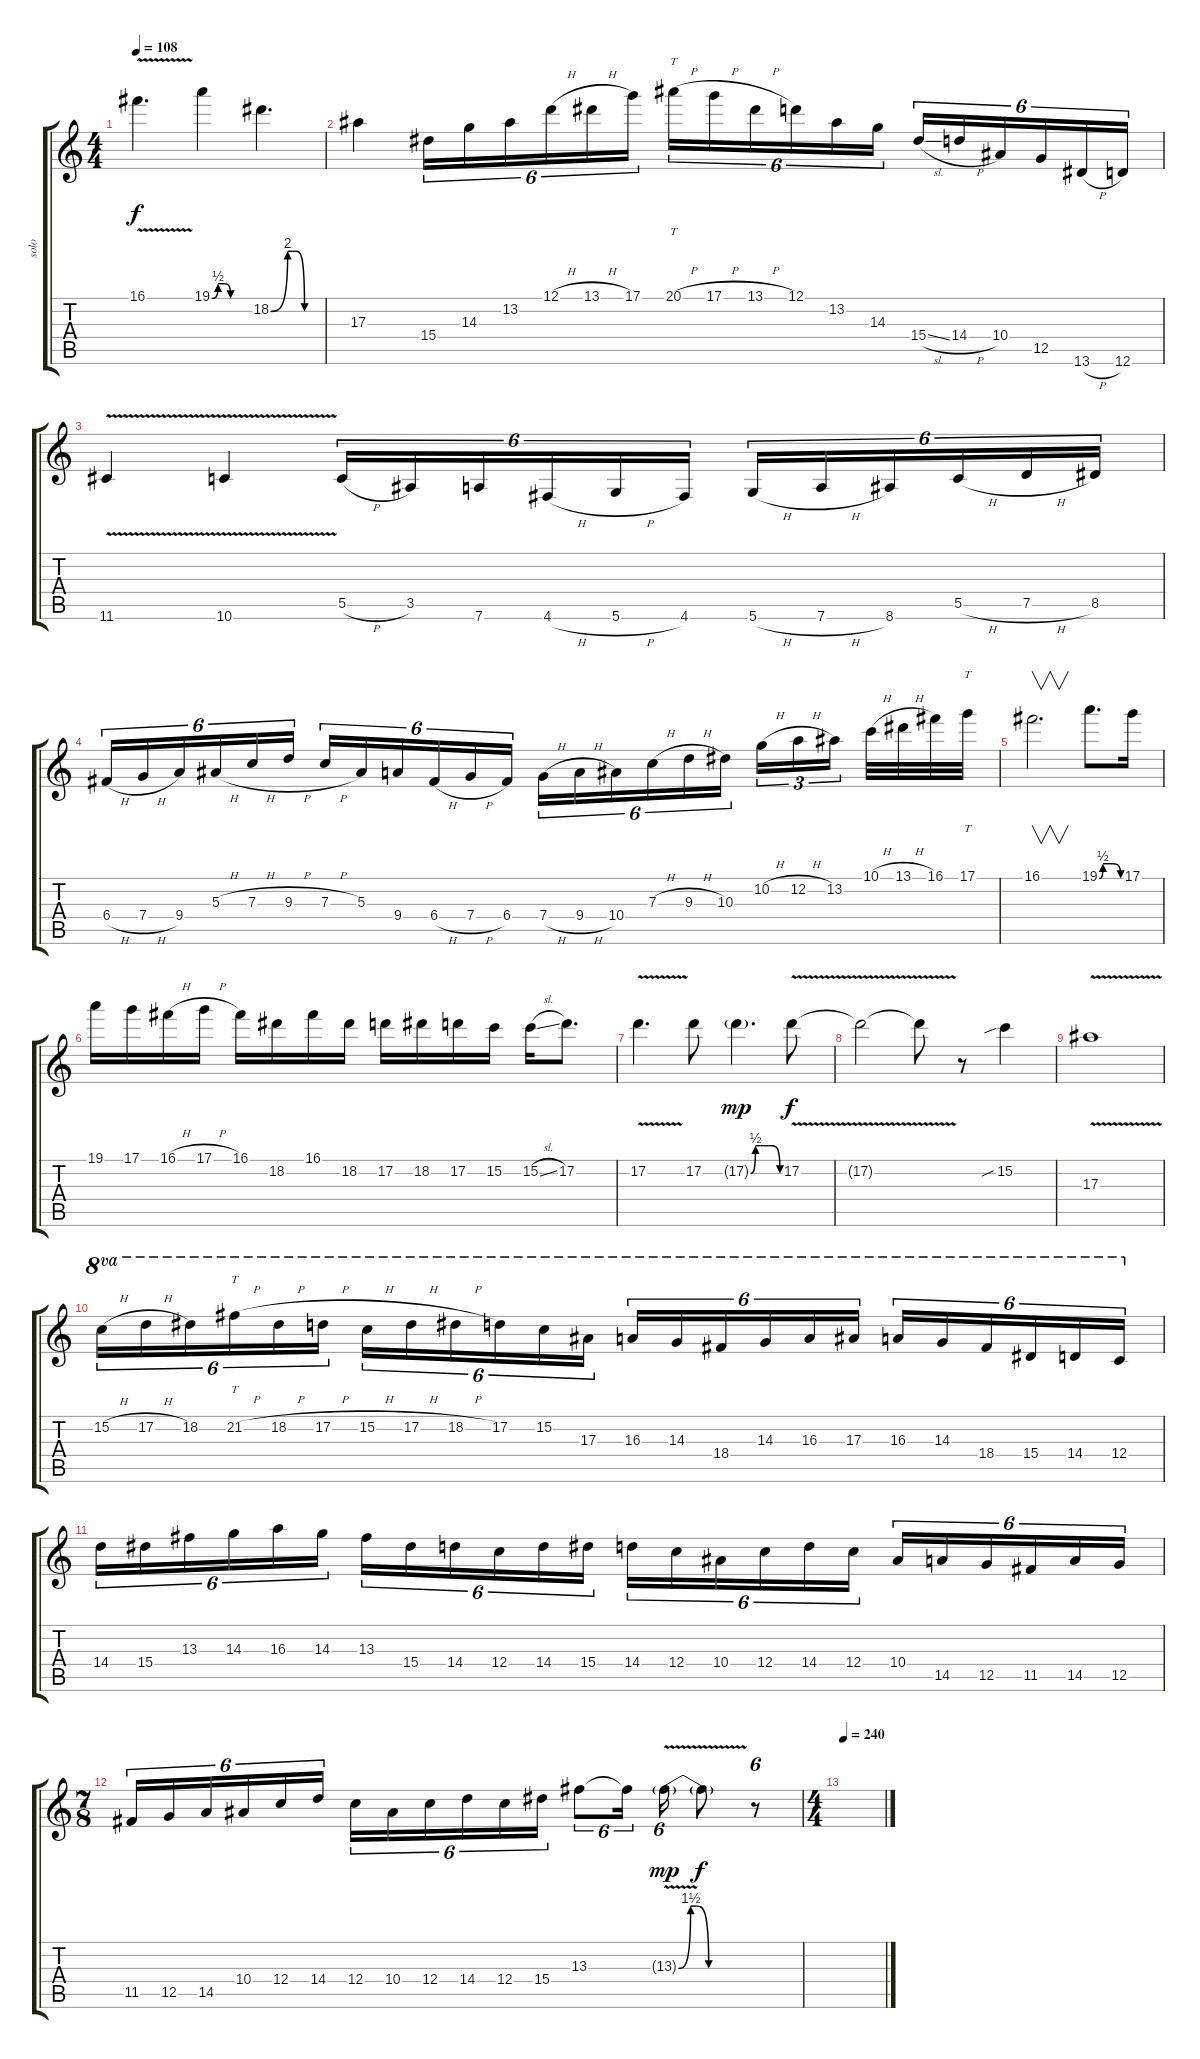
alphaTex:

\track ("solo" "solo") {instrument overdrivenguitar}
\staff {score tabs}
\tuning (D4 A3 F3 C3 G2 D2) {hide}
\ts (4 4)
\tempo 108
\clef g2
\ks c
16.1{v}.4{d dy f} 19.1{be (custom 0 0 10 2 20 2 30 0 60 0)}.4 18.2{be (custom 0 0 20 8 26 8 28 8 30 8 40 0 60 0)}.4{d} |
17.3.4 15.4.16{tu (6 4)} 14.3.16{tu (6 4)} 13.2.16{tu (6 4)} 12.1{h}.16{tu (6 4)} 13.1{h}.16{tu (6 4)} 17.1.16{tu (6 4)} 20.1{h}.16{tt tu (6 4)} 17.1{h}.16{tu (6 4)} 13.1{h}.16{tu (6 4)} 12.1.16{tu (6 4)} 13.2.16{tu (6 4)} 14.3.16{tu (6 4)} 15.4{sl}.16{tu (6 4)} 14.4{h}.16{tu (6 4)} 10.4.16{tu (6 4)} 12.5.16{tu (6 4)} 13.6{h}.16{tu (6 4)} 12.6.16{tu (6 4)} |
11.6{v}.4 10.6{v}.4 5.5{h}.16{tu (6 4)} 3.5.16{tu (6 4)} 7.6.16{tu (6 4)} 4.6{h}.16{tu (6 4)} 5.6{h}.16{tu (6 4)} 4.6.16{tu (6 4)} 5.6{h}.16{tu (6 4)} 7.6{h}.16{tu (6 4)} 8.6.16{tu (6 4)} 5.5{h}.16{tu (6 4)} 7.5{h}.16{tu (6 4)} 8.5.16{tu (6 4)} |
6.4{h}.16{tu (6 4)} 7.4{h}.16{tu (6 4)} 9.4.16{tu (6 4)} 5.3{h}.16{tu (6 4)} 7.3{h}.16{tu (6 4)} 9.3{h}.16{tu (6 4)} 7.3{h}.16{tu (6 4)} 5.3.16{tu (6 4)} 9.4.16{tu (6 4)} 6.4{h}.16{tu (6 4)} 7.4{h}.16{tu (6 4)} 6.4.16{tu (6 4)} 7.4{h}.16{tu (6 4)} 9.4{h}.16{tu (6 4)} 10.4.16{tu (6 4)} 7.3{h}.16{tu (6 4)} 9.3{h}.16{tu (6 4)} 10.3.16{tu (6 4)} 10.2{h}.16{tu (3 2)} 12.2{h}.16{tu (3 2)} 13.2.16{tu (3 2) beam splitsecondary} 10.1{h}.32 13.1{h}.32 16.1.32 17.1.32{tt} |
16.1.2{v d} 19.1{be (custom 0 0 10 2 27 2 30 2 33 2 38 2 60 0)}.8{d} 17.1.16 |
19.1.16 17.1.16 16.1{h}.16 17.1{h}.16 16.1.16 18.2.16 16.1.16 18.2.16 17.2.16 18.2.16 17.2.16 15.2.16 15.2{sl}.16 17.2.8{d} |
17.2{v}.4{d} 17.2.8 17.2{be (custom 0 0 10 2 20 2 26 2 30 2 36 2 44 2 60 0) g}.4{d dy mp} 17.2{v}.8{dy f} |
17.2{v t}.2 17.2{t}.8 r.8 15.2{sib}.4 |
17.3{v}.1 |
15.2{h}.16{tu (6 4) ot 8va} 17.2{h}.16{tu (6 4) ot 8va} 18.2.16{tu (6 4) ot 8va} 21.2{h}.16{tt tu (6 4) ot 8va} 18.2{h}.16{tu (6 4) ot 8va} 17.2{h}.16{tu (6 4) ot 8va} 15.2{h}.16{tu (6 4) ot 8va} 17.2{h}.16{tu (6 4) ot 8va} 18.2{h}.16{tu (6 4) ot 8va} 17.2.16{tu (6 4) ot 8va} 15.2.16{tu (6 4) ot 8va} 17.3.16{tu (6 4) ot 8va} 16.3.16{tu (6 4) ot 8va} 14.3.16{tu (6 4) ot 8va} 18.4.16{tu (6 4) ot 8va} 14.3.16{tu (6 4) ot 8va} 16.3.16{tu (6 4) ot 8va} 17.3.16{tu (6 4) ot 8va} 16.3.16{tu (6 4) ot 8va} 14.3.16{tu (6 4) ot 8va} 18.4.16{tu (6 4) ot 8va} 15.4.16{tu (6 4) ot 8va} 14.4.16{tu (6 4) ot 8va} 12.4.16{tu (6 4) ot 8va} |
14.4.16{tu (6 4)} 15.4.16{tu (6 4)} 13.3.16{tu (6 4)} 14.3.16{tu (6 4)} 16.3.16{tu (6 4)} 14.3.16{tu (6 4)} 13.3.16{tu (6 4)} 15.4.16{tu (6 4)} 14.4.16{tu (6 4)} 12.4.16{tu (6 4)} 14.4.16{tu (6 4)} 15.4.16{tu (6 4)} 14.4.16{tu (6 4)} 12.4.16{tu (6 4)} 10.4.16{tu (6 4)} 12.4.16{tu (6 4)} 14.4.16{tu (6 4)} 12.4.16{tu (6 4)} 10.4.16{tu (6 4)} 14.5.16{tu (6 4)} 12.5.16{tu (6 4)} 11.5.16{tu (6 4)} 14.5.16{tu (6 4)} 12.5.16{tu (6 4)} |
\ts (7 8)
11.5.16{tu (6 4)} 12.5.16{tu (6 4)} 14.5.16{tu (6 4)} 10.4.16{tu (6 4)} 12.4.16{tu (6 4)} 14.4.16{tu (6 4)} 12.4.16{tu (6 4)} 10.4.16{tu (6 4)} 12.4.16{tu (6 4)} 14.4.16{tu (6 4)} 12.4.16{tu (6 4)} 15.4.16{tu (6 4)} 13.3.8{tu (6 4)} 13.3{t}.16{tu (6 4)} 13.3{be (custom 0 0 10 6 15 6 25 0 30 0 53 0 56 0 58 0 60 0) v g}.16{tu (6 4) dy mp} 13.3{t}.8{dy f} r.8{tu (6 4)} |
\ts (4 4)
\tempo 240
